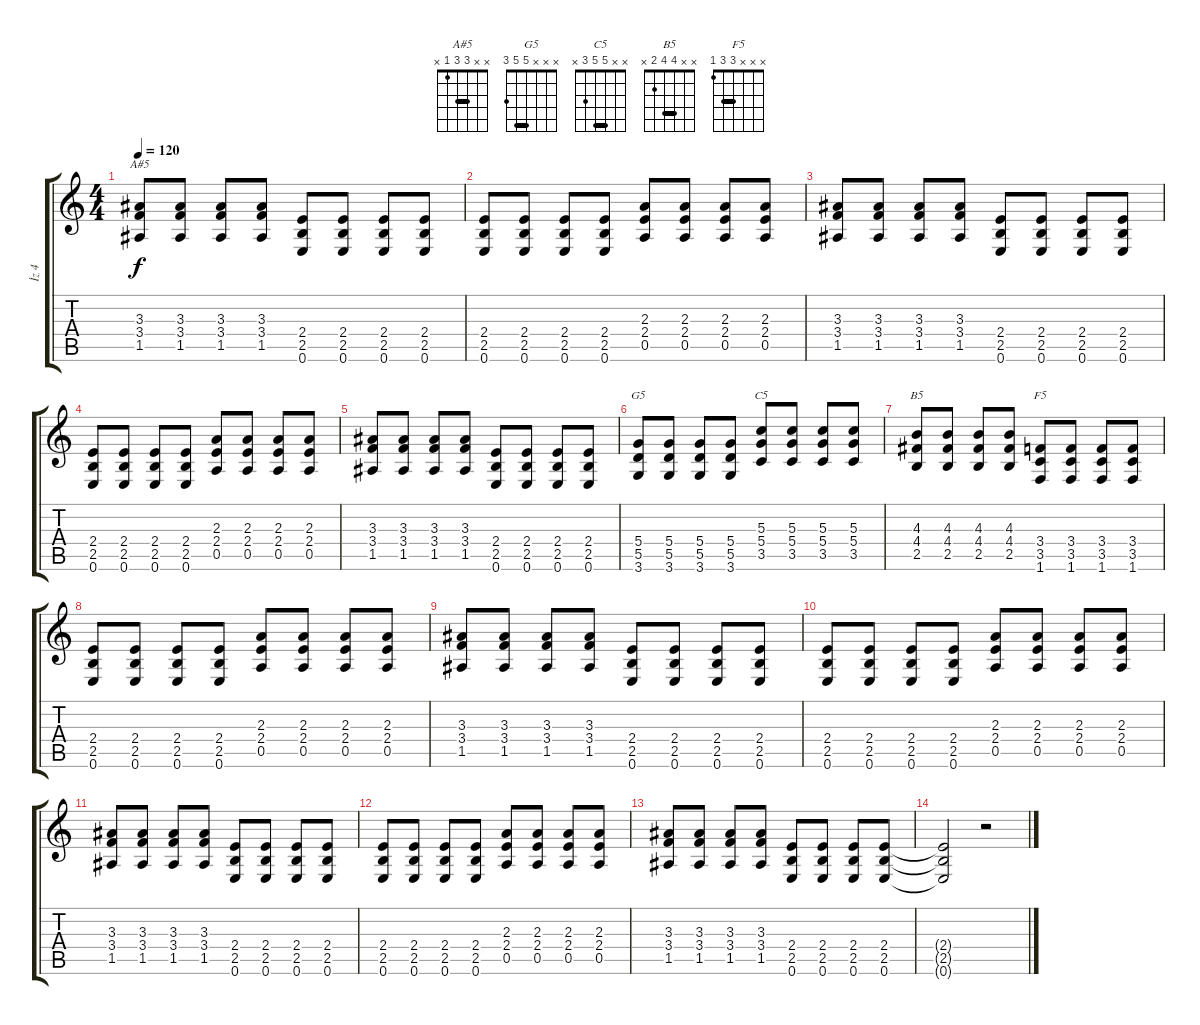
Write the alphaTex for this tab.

\track ("İz 4" "İz 4") {instrument distortionguitar}
\staff {score tabs}
\tuning (E4 B3 G3 D3 A2 E2) {hide}
\chord ("A#5" x x 3 3 1 x) {barre 3}
\chord ("G5" x x x 5 5 3) {barre 5}
\chord ("C5" x x 5 5 3 x) {barre 5}
\chord ("B5" x x 4 4 2 x) {barre 4}
\chord ("F5" x x x 3 3 1) {barre 3}
\ts (4 4)
\tempo 120
\clef g2
\ks c
(3.3 3.4 1.5).8{ch "A#5" dy f} (3.3 3.4 1.5).8 (3.3 3.4 1.5).8 (3.3 3.4 1.5).8 (2.4 2.5 0.6).8 (2.4 2.5 0.6).8 (2.4 2.5 0.6).8 (2.4 2.5 0.6).8 |
(2.4 2.5 0.6).8 (2.4 2.5 0.6).8 (2.4 2.5 0.6).8 (2.4 2.5 0.6).8 (2.3 2.4 0.5).8 (2.3 2.4 0.5).8 (2.3 2.4 0.5).8 (2.3 2.4 0.5).8 |
(3.3 3.4 1.5).8 (3.3 3.4 1.5).8 (3.3 3.4 1.5).8 (3.3 3.4 1.5).8 (2.4 2.5 0.6).8 (2.4 2.5 0.6).8 (2.4 2.5 0.6).8 (2.4 2.5 0.6).8 |
(2.4 2.5 0.6).8 (2.4 2.5 0.6).8 (2.4 2.5 0.6).8 (2.4 2.5 0.6).8 (2.3 2.4 0.5).8 (2.3 2.4 0.5).8 (2.3 2.4 0.5).8 (2.3 2.4 0.5).8 |
(3.3 3.4 1.5).8 (3.3 3.4 1.5).8 (3.3 3.4 1.5).8 (3.3 3.4 1.5).8 (2.4 2.5 0.6).8 (2.4 2.5 0.6).8 (2.4 2.5 0.6).8 (2.4 2.5 0.6).8 |
(5.4 5.5 3.6).8{ch "G5"} (5.4 5.5 3.6).8 (5.4 5.5 3.6).8 (5.4 5.5 3.6).8 (5.3 5.4 3.5).8{ch "C5"} (5.3 5.4 3.5).8 (5.3 5.4 3.5).8 (5.3 5.4 3.5).8 |
(4.3 4.4 2.5).8{ch "B5"} (4.3 4.4 2.5).8 (4.3 4.4 2.5).8 (4.3 4.4 2.5).8 (3.4 3.5 1.6).8{ch "F5"} (3.4 3.5 1.6).8 (3.4 3.5 1.6).8 (3.4 3.5 1.6).8 |
(2.4 2.5 0.6).8 (2.4 2.5 0.6).8 (2.4 2.5 0.6).8 (2.4 2.5 0.6).8 (2.3 2.4 0.5).8 (2.3 2.4 0.5).8 (2.3 2.4 0.5).8 (2.3 2.4 0.5).8 |
(3.3 3.4 1.5).8 (3.3 3.4 1.5).8 (3.3 3.4 1.5).8 (3.3 3.4 1.5).8 (2.4 2.5 0.6).8 (2.4 2.5 0.6).8 (2.4 2.5 0.6).8 (2.4 2.5 0.6).8 |
(2.4 2.5 0.6).8 (2.4 2.5 0.6).8 (2.4 2.5 0.6).8 (2.4 2.5 0.6).8 (2.3 2.4 0.5).8 (2.3 2.4 0.5).8 (2.3 2.4 0.5).8 (2.3 2.4 0.5).8 |
(3.3 3.4 1.5).8 (3.3 3.4 1.5).8 (3.3 3.4 1.5).8 (3.3 3.4 1.5).8 (2.4 2.5 0.6).8 (2.4 2.5 0.6).8 (2.4 2.5 0.6).8 (2.4 2.5 0.6).8 |
(2.4 2.5 0.6).8 (2.4 2.5 0.6).8 (2.4 2.5 0.6).8 (2.4 2.5 0.6).8 (2.3 2.4 0.5).8 (2.3 2.4 0.5).8 (2.3 2.4 0.5).8 (2.3 2.4 0.5).8 |
(3.3 3.4 1.5).8 (3.3 3.4 1.5).8 (3.3 3.4 1.5).8 (3.3 3.4 1.5).8 (2.4 2.5 0.6).8 (2.4 2.5 0.6).8 (2.4 2.5 0.6).8 (2.4 2.5 0.6).8 |
(2.4{t} 2.5{t} 0.6{t}).2 r.2
